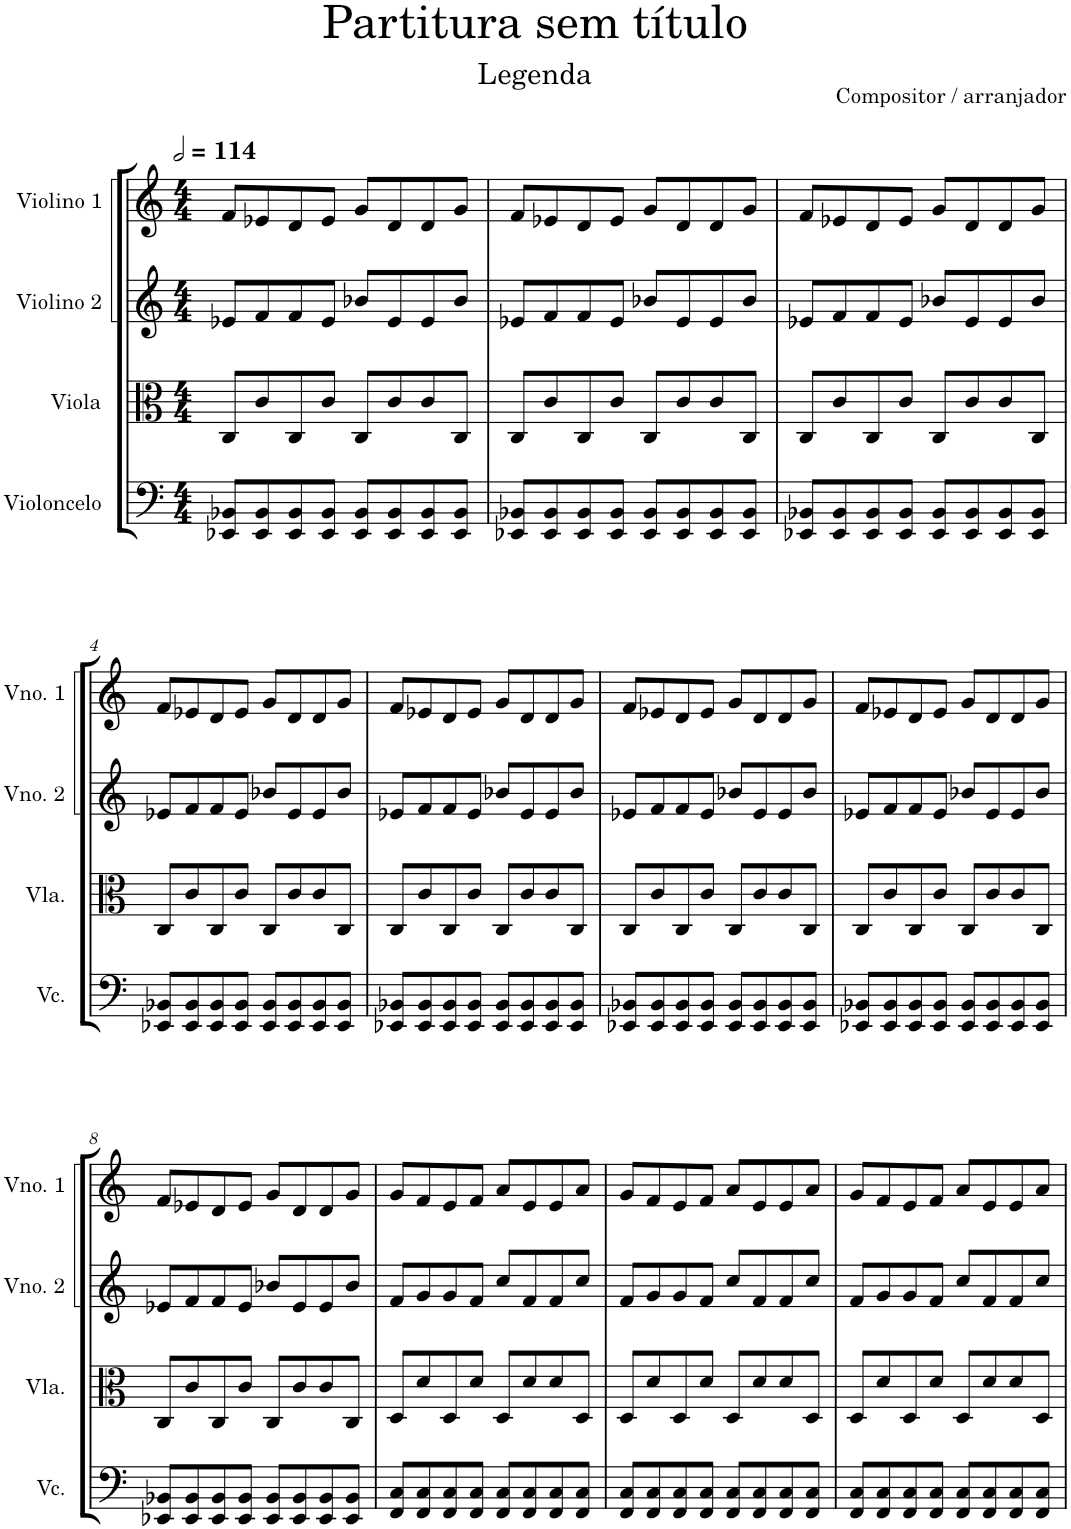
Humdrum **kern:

**kern	**kern	**kern	**kern
*part4	*part3	*part2	*part1
*staff4	*staff3	*staff2	*staff1
*I"Violoncelo	*I"Viola	*I"Violino 2	*I"Violino 1
*I'Vc.	*I'Vla.	*I'Vno. 2	*I'Vno. 1
*clefF4	*clefC3	*clefG2	*clefG2
*k[]	*k[]	*k[]	*k[]
*M4/4	*M4/4	*M4/4	*M4/4
*MM228	*MM228	*MM228	*MM228
=1	=1	=1	=1
8EE-X/ 8BB-X/L	8C/L	8e-X/L	8f/L
8EE-/ 8BB-/	8c/	8f/	8e-X/
8EE-/ 8BB-/	8C/	8f/	8d/
8EE-/ 8BB-/J	8c/J	8e-/J	8e-/J
8EE-/ 8BB-/L	8C/L	8b-X/L	8g/L
8EE-/ 8BB-/	8c/	8e-/	8d/
8EE-/ 8BB-/	8c/	8e-/	8d/
8EE-/ 8BB-/J	8C/J	8b-/J	8g/J
=2	=2	=2	=2
8EE-X/ 8BB-X/L	8C/L	8e-X/L	8f/L
8EE-/ 8BB-/	8c/	8f/	8e-X/
8EE-/ 8BB-/	8C/	8f/	8d/
8EE-/ 8BB-/J	8c/J	8e-/J	8e-/J
8EE-/ 8BB-/L	8C/L	8b-X/L	8g/L
8EE-/ 8BB-/	8c/	8e-/	8d/
8EE-/ 8BB-/	8c/	8e-/	8d/
8EE-/ 8BB-/J	8C/J	8b-/J	8g/J
=3	=3	=3	=3
8EE-X/ 8BB-X/L	8C/L	8e-X/L	8f/L
8EE-/ 8BB-/	8c/	8f/	8e-X/
8EE-/ 8BB-/	8C/	8f/	8d/
8EE-/ 8BB-/J	8c/J	8e-/J	8e-/J
8EE-/ 8BB-/L	8C/L	8b-X/L	8g/L
8EE-/ 8BB-/	8c/	8e-/	8d/
8EE-/ 8BB-/	8c/	8e-/	8d/
8EE-/ 8BB-/J	8C/J	8b-/J	8g/J
!!LO:LB:g=z
=4	=4	=4	=4
8EE-X/ 8BB-X/L	8C/L	8e-X/L	8f/L
8EE-/ 8BB-/	8c/	8f/	8e-X/
8EE-/ 8BB-/	8C/	8f/	8d/
8EE-/ 8BB-/J	8c/J	8e-/J	8e-/J
8EE-/ 8BB-/L	8C/L	8b-X/L	8g/L
8EE-/ 8BB-/	8c/	8e-/	8d/
8EE-/ 8BB-/	8c/	8e-/	8d/
8EE-/ 8BB-/J	8C/J	8b-/J	8g/J
=5	=5	=5	=5
8EE-X/ 8BB-X/L	8C/L	8e-X/L	8f/L
8EE-/ 8BB-/	8c/	8f/	8e-X/
8EE-/ 8BB-/	8C/	8f/	8d/
8EE-/ 8BB-/J	8c/J	8e-/J	8e-/J
8EE-/ 8BB-/L	8C/L	8b-X/L	8g/L
8EE-/ 8BB-/	8c/	8e-/	8d/
8EE-/ 8BB-/	8c/	8e-/	8d/
8EE-/ 8BB-/J	8C/J	8b-/J	8g/J
=6	=6	=6	=6
8EE-X/ 8BB-X/L	8C/L	8e-X/L	8f/L
8EE-/ 8BB-/	8c/	8f/	8e-X/
8EE-/ 8BB-/	8C/	8f/	8d/
8EE-/ 8BB-/J	8c/J	8e-/J	8e-/J
8EE-/ 8BB-/L	8C/L	8b-X/L	8g/L
8EE-/ 8BB-/	8c/	8e-/	8d/
8EE-/ 8BB-/	8c/	8e-/	8d/
8EE-/ 8BB-/J	8C/J	8b-/J	8g/J
=7	=7	=7	=7
8EE-X/ 8BB-X/L	8C/L	8e-X/L	8f/L
8EE-/ 8BB-/	8c/	8f/	8e-X/
8EE-/ 8BB-/	8C/	8f/	8d/
8EE-/ 8BB-/J	8c/J	8e-/J	8e-/J
8EE-/ 8BB-/L	8C/L	8b-X/L	8g/L
8EE-/ 8BB-/	8c/	8e-/	8d/
8EE-/ 8BB-/	8c/	8e-/	8d/
8EE-/ 8BB-/J	8C/J	8b-/J	8g/J
!!LO:LB:g=z
=8	=8	=8	=8
8EE-X/ 8BB-X/L	8C/L	8e-X/L	8f/L
8EE-/ 8BB-/	8c/	8f/	8e-X/
8EE-/ 8BB-/	8C/	8f/	8d/
8EE-/ 8BB-/J	8c/J	8e-/J	8e-/J
8EE-/ 8BB-/L	8C/L	8b-X/L	8g/L
8EE-/ 8BB-/	8c/	8e-/	8d/
8EE-/ 8BB-/	8c/	8e-/	8d/
8EE-/ 8BB-/J	8C/J	8b-/J	8g/J
=9	=9	=9	=9
8FF/ 8C/L	8D/L	8f/L	8g/L
8FF/ 8C/	8d/	8g/	8f/
8FF/ 8C/	8D/	8g/	8e/
8FF/ 8C/J	8d/J	8f/J	8f/J
8FF/ 8C/L	8D/L	8cc/L	8a/L
8FF/ 8C/	8d/	8f/	8e/
8FF/ 8C/	8d/	8f/	8e/
8FF/ 8C/J	8D/J	8cc/J	8a/J
=10	=10	=10	=10
8FF/ 8C/L	8D/L	8f/L	8g/L
8FF/ 8C/	8d/	8g/	8f/
8FF/ 8C/	8D/	8g/	8e/
8FF/ 8C/J	8d/J	8f/J	8f/J
8FF/ 8C/L	8D/L	8cc/L	8a/L
8FF/ 8C/	8d/	8f/	8e/
8FF/ 8C/	8d/	8f/	8e/
8FF/ 8C/J	8D/J	8cc/J	8a/J
=11	=11	=11	=11
8FF/ 8C/L	8D/L	8f/L	8g/L
8FF/ 8C/	8d/	8g/	8f/
8FF/ 8C/	8D/	8g/	8e/
8FF/ 8C/J	8d/J	8f/J	8f/J
8FF/ 8C/L	8D/L	8cc/L	8a/L
8FF/ 8C/	8d/	8f/	8e/
8FF/ 8C/	8d/	8f/	8e/
8FF/ 8C/J	8D/J	8cc/J	8a/J
=	=	=	=
*-	*-	*-	*-
